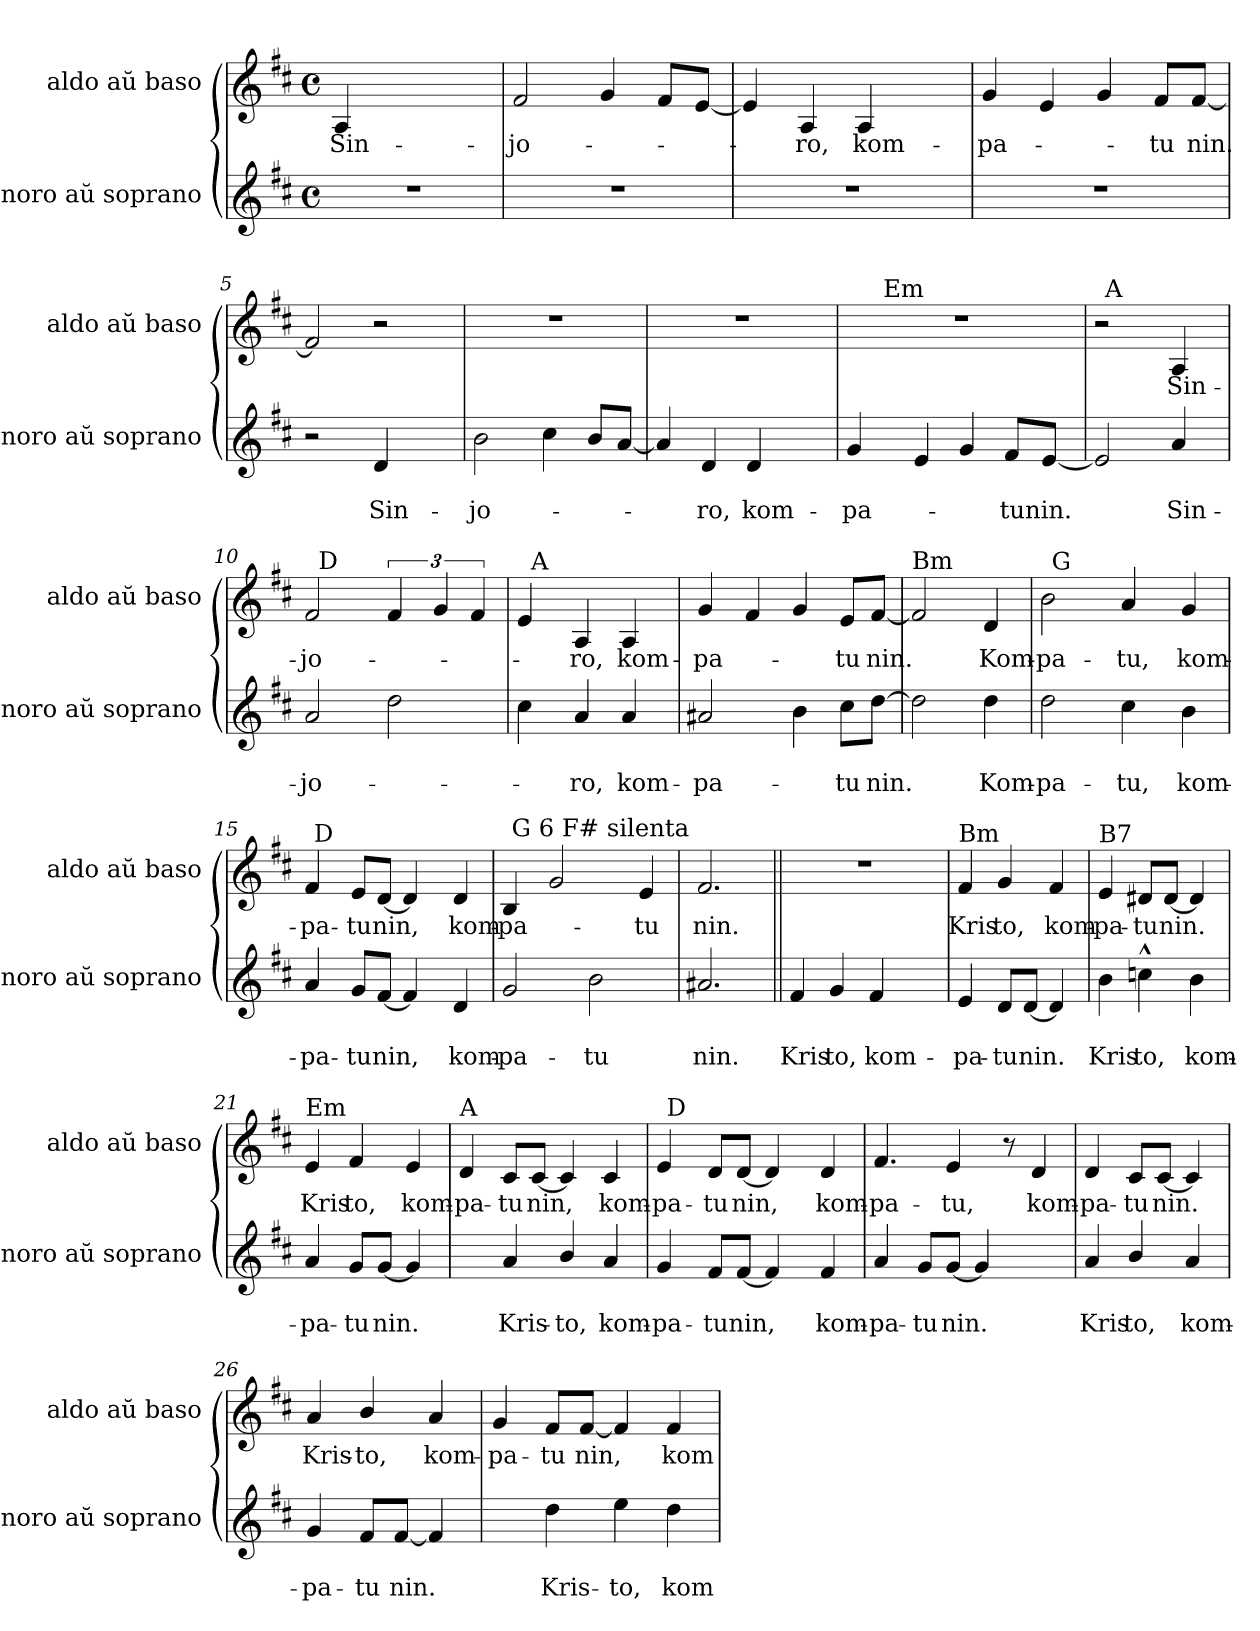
**kern	**text	**text	**kern	**text
*part2	*part2	*part2	*part1	*part1
*staff2	*staff2	*staff2	*staff1	*staff1
*I"tenoro aŭ soprano	*	*	*I"aldo aŭ baso	*
*I'tenoro aŭ soprano	*	*	*I'aldo aŭ baso	*
!!LO:PB:g=z
*clefG2	*	*	*clefG2	*
*k[f#c#]	*	*	*k[f#c#]	*
*D:	*	*	*D:	*
*M4/4	*	*	*M4/4	*
*met(c)	*	*	*met(c)	*
=1	=1	=1	=1	=1
!	!	!	!	!LO:LY:b
1r	.	.	4A/	Sin-
.	.	.	2.ryy	.
=2	=2	=2	=2	=2
!	!	!	!	!LO:LY:b
1r	.	.	2f#/	-jo-
.	.	.	4g/	.
.	.	.	8f#/L	.
.	.	.	[<8e/J	.
=3	=3	=3	=3	=3
!LO:N:vis=1	!	!	!	!
1r	.	.	4e/]	.
!	!	!	!	!LO:LY:b
.	.	.	4A/	-ro,
!	!	!	!	!LO:LY:b
.	.	.	4A/	kom-
.	.	.	4ryy	.
=4	=4	=4	=4	=4
!	!	!	!	!LO:LY:b
1r	.	.	4g/	-pa-
.	.	.	4e/	.
.	.	.	4g/	.
!	!	!	!	!LO:LY:b
.	.	.	8f#/L	-tu
!	!	!	!	!LO:LY:b
.	.	.	[<8f#/J	nin.
=5	=5	=5	=5	=5
2r	.	.	2f#/]	.
!	!	!LO:LY:b	!	!
4d/	.	Sin-	2r	.
4ryy	.	.	.	.
=6	=6	=6	=6	=6
!	!	!LO:LY:b	!	!
2b\	.	-jo-	1r	.
4cc#\	.	.	.	.
8b/L	.	.	.	.
[<8a/J	.	.	.	.
=7	=7	=7	=7	=7
!	!	!	!LO:N:vis=1	!
4a/]	.	.	1r	.
!	!	!LO:LY:b	!	!
4d/	.	-ro,	.	.
!	!	!LO:LY:b	!	!
4d/	.	kom-	.	.
4ryy	.	.	.	.
!!LO:LB:g=z
=8	=8	=8	=8	=8
!	!	!LO:LY:b	!	!
*	*	*	*^	*
4g/	.	-pa-	1r	12ryy	.
.	.	.	.	48.ryy	.
!	!	!	!	!LO:TX:a:t=Em	!
.	.	.	.	3%2ryy	.
4e/	.	.	.	.	.
4g/	.	.	.	.	.
!	!	!LO:LY:b	!	!	!
8f#/L	.	-tunin.	.	.	.
.	.	.	.	6ryy	.
[<8e/J	.	.	.	.	.
.	.	.	.	24ryy	.
.	.	.	.	96ryy	.
=9	=9	=9	=9	=9	=9
2e/]	.	.	2r	48ryy	.
!	!	!	!	!LO:TX:a:t=A	!
.	.	.	.	3%2ryy	.
!	!	!LO:LY:b	!	!	!LO:LY:b
4a/	.	Sin-	4A/	.	Sin-
.	.	.	.	24.ryy	.
=10	=10	=10	=10	=10	=10
!	!	!LO:LY:b	!	!	!LO:LY:b
2a/	.	-jo-	2f#/	32ryy	-jo-
!	!	!	!	!LO:TX:a:t=D	!
.	.	.	.	2ryy	.
2dd\	.	.	6f#/	.	.
.	.	.	.	4...ryy	.
.	.	.	6g/	.	.
.	.	.	6f#/	.	.
=11	=11	=11	=11	=11	=11
4cc#\	.	.	4e/	32ryy	.
!	!	!	!	!LO:TX:a:t=A	!
.	.	.	.	2ryy	.
!	!	!LO:LY:b	!	!	!LO:LY:b
4a/	.	-ro,	4A/	.	-ro,
!	!	!LO:LY:b	!	!	!LO:LY:b
4a/	.	kom-	4A/	.	kom-
.	.	.	.	8..ryy	.
=12	=12	=12	=12	=12	=12
!	!	!	!LO:TX:a:t=F#7	!	!
!	!	!LO:LY:b	!	!	!LO:LY:b
*	*	*	*v	*v	*
2a#X/	.	-pa-	4g/	-pa-
.	.	.	4f#/	.
4b\	.	.	4g/	.
!	!	!LO:LY:b	!	!LO:LY:b
8cc#\L	.	-tu	8e/L	-tu
!	!	!LO:LY:b	!	!LO:LY:b
[>8dd\J	.	nin.	[<8f#/J	nin.
=13	=13	=13	=13	=13
!	!	!	!LO:TX:a:t=Bm	!
2dd\]	.	.	2f#/]	.
!	!	!LO:LY:b	!	!LO:LY:b
4dd\	.	Kom-	4d/	Kom-
!!LO:LB:g=z
=14	=14	=14	=14	=14
!	!	!LO:LY:b	!	!LO:LY:b
*	*	*	*^	*
2dd\	.	-pa-	2b\	48ryy	-pa-
!	!	!	!	!LO:TX:a:t=G	!
.	.	.	.	3%2ryy	.
!	!	!LO:LY:b	!	!	!LO:LY:b
4cc#\	.	-tu,	4a/	.	-tu,
.	.	.	.	6...ryy	.
!	!	!LO:LY:b	!	!	!LO:LY:b
4b\	.	kom-	4g/	.	kom-
=15	=15	=15	=15	=15	=15
!	!	!LO:LY:b	!	!	!LO:LY:b
4a/	.	-pa-	4f#/	48ryy	-pa-
!	!	!	!	!LO:TX:a:t=D	!
.	.	.	.	3%2ryy	.
!	!	!LO:LY:b	!	!	!LO:LY:b
8g/L	.	-tu	8e/L	.	-tu
!	!	!LO:LY:b	!	!	!LO:LY:b
[<8f#/J	.	nin,	[<8d/J	.	nin,
4f#/]	.	.	4d/]	.	.
.	.	.	.	6...ryy	.
!	!	!LO:LY:b	!	!	!LO:LY:b
4d/	.	kom-	4d/	.	kom-
=16	=16	=16	=16	=16	=16
!	!	!LO:LY:b	!	!	!LO:LY:b
2g/	.	-pa-	4B/	48ryy	-pa-
!	!	!	!	!LO:TX:a:t=G 6 F# silenta	!
.	.	.	.	3%2ryy	.
.	.	.	2g/	.	.
!	!	!LO:LY:b	!	!	!
2b\	.	-tu	.	.	.
.	.	.	.	6...ryy	.
!	!	!	!	!	!LO:LY:b
.	.	.	4e/	.	-tu
=17	=17	=17	=17	=17	=17
!	!	!LO:LY:b	!	!	!LO:LY:b
*	*	*	*v	*v	*
2.a#X/	.	nin.	2.f#/	nin.
=18||	=18||	=18||	=18||	=18||
!	!	!LO:LY:b	!LO:N:vis=1	!
4f#/	.	Kris-	1r	.
!	!	!LO:LY:b	!	!
4g/	.	-to,	.	.
!	!	!LO:LY:b	!	!
4f#/	.	kom-	.	.
4ryy	.	.	.	.
=19	=19	=19	=19	=19
!	!	!	!LO:TX:a:t=Bm	!
!	!	!LO:LY:b	!	!LO:LY:b
4e/	.	-pa-	4f#/	Kris-
!	!	!LO:LY:b	!	!LO:LY:b
8d/L	.	-tu	4g/	-to,
!	!	!LO:LY:b	!	!
[<8d/J	.	nin.	.	.
!	!	!	!	!LO:LY:b
4d/]	.	.	4f#/	kom-
!!LO:LB:g=z
=20	=20	=20	=20	=20
!	!	!	!LO:TX:a:t=B7	!
!	!	!LO:LY:b	!	!LO:LY:b
4b\	.	Kris-	4e/	-pa-
!	!	!LO:LY:b	!	!LO:LY:b
4ccn^^>\	.	-to,	8d#X/L	-tu
!	!	!	!	!LO:LY:b
.	.	.	[<8d#/J	nin.
!	!	!LO:LY:b	!	!
4b\	.	kom-	4d#/]	.
=21	=21	=21	=21	=21
!	!	!	!LO:TX:a:t=Em	!
!	!	!LO:LY:b	!	!LO:LY:b
4a/	.	-pa-	4e/	Kris-
!	!	!LO:LY:b	!	!LO:LY:b
8g/L	.	-tu	4f#/	-to,
!	!	!LO:LY:b	!	!
[<8g/J	.	nin.	.	.
!	!	!	!	!LO:LY:b
4g/]	.	.	4e/	kom-
=22	=22	=22	=22	=22
!	!	!	!LO:TX:a:t=A	!
!	!	!	!	!LO:LY:b
4ryy	.	.	4d/	-pa-
!	!	!LO:LY:b	!	!LO:LY:b
4a/	.	Kris-	8c#/L	-tu
!	!	!	!	!LO:LY:b
.	.	.	[<8c#/J	nin,
!	!	!LO:LY:b	!	!
4b/	.	-to,	4c#/]	.
!	!	!LO:LY:b	!	!LO:LY:b
4a/	.	kom-	4c#/	kom-
=23	=23	=23	=23	=23
!	!	!LO:LY:b	!	!LO:LY:b
*	*	*	*^	*
4g/	.	-pa-	4e/	48ryy	-pa-
!	!	!	!	!LO:TX:a:t=D	!
.	.	.	.	3%2ryy	.
!	!	!LO:LY:b	!	!	!LO:LY:b
8f#/L	.	-tunin,	8d/L	.	-tu
!	!	!	!	!	!LO:LY:b
[<8f#/J	.	.	[<8d/J	.	nin,
4f#/]	.	.	4d/]	.	.
.	.	.	.	6...ryy	.
!	!	!LO:LY:b	!	!	!LO:LY:b
4f#/	.	kom-	4d/	.	kom-
=24	=24	=24	=24	=24	=24
!	!	!	!LO:TX:a:t=Em	!	!
!	!	!LO:LY:b	!	!	!LO:LY:b
*	*	*	*v	*v	*
4a/	.	-pa-	4.f#/	-pa-
!	!	!LO:LY:b	!	!
8g/L	.	-tu	.	.
!	!	!LO:LY:b	!	!LO:LY:b
[<8g/J	.	nin.	4e/	-tu,
4g/]	.	.	.	.
.	.	.	8r	.
!	!	!	!	!LO:LY:b
4ryy	.	.	4d/	kom-
!!LO:PB:g=z
=25	=25	=25	=25	=25
!	!	!LO:LY:b	!	!LO:LY:b
4a/	.	Kris-	4d/	-pa-
!	!	!LO:LY:b	!	!LO:LY:b
4b/	.	-to,	8c#/L	-tu
!	!	!	!	!LO:LY:b
.	.	.	[<8c#/J	nin.
!	!	!LO:LY:b	!	!
4a/	.	kom-	4c#/]	.
=26	=26	=26	=26	=26
!	!	!LO:LY:b	!	!LO:LY:b
4g/	.	-pa-	4a/	Kris-
!	!	!LO:LY:b	!	!LO:LY:b
8f#/L	.	-tu	4b/	-to,
!	!	!LO:LY:b	!	!
[<8f#/J	.	nin.	.	.
!	!	!	!	!LO:LY:b
4f#/]	.	.	4a/	kom-
=27	=27	=27	=27	=27
!	!	!	!	!LO:LY:b
4ryy	.	.	4g/	-pa-
!	!	!LO:LY:b	!	!LO:LY:b
4dd\	.	Kris-	8f#/L	-tu
!	!	!	!	!LO:LY:b
.	.	.	[<8f#/J	nin,
!	!	!LO:LY:b	!	!
4ee\	.	-to,	4f#/]	.
!	!	!LO:LY:b	!	!LO:LY:b
4dd\	.	kom-	4f#/	kom-
=	=	=	=	=
*-	*-	*-	*-	*-
